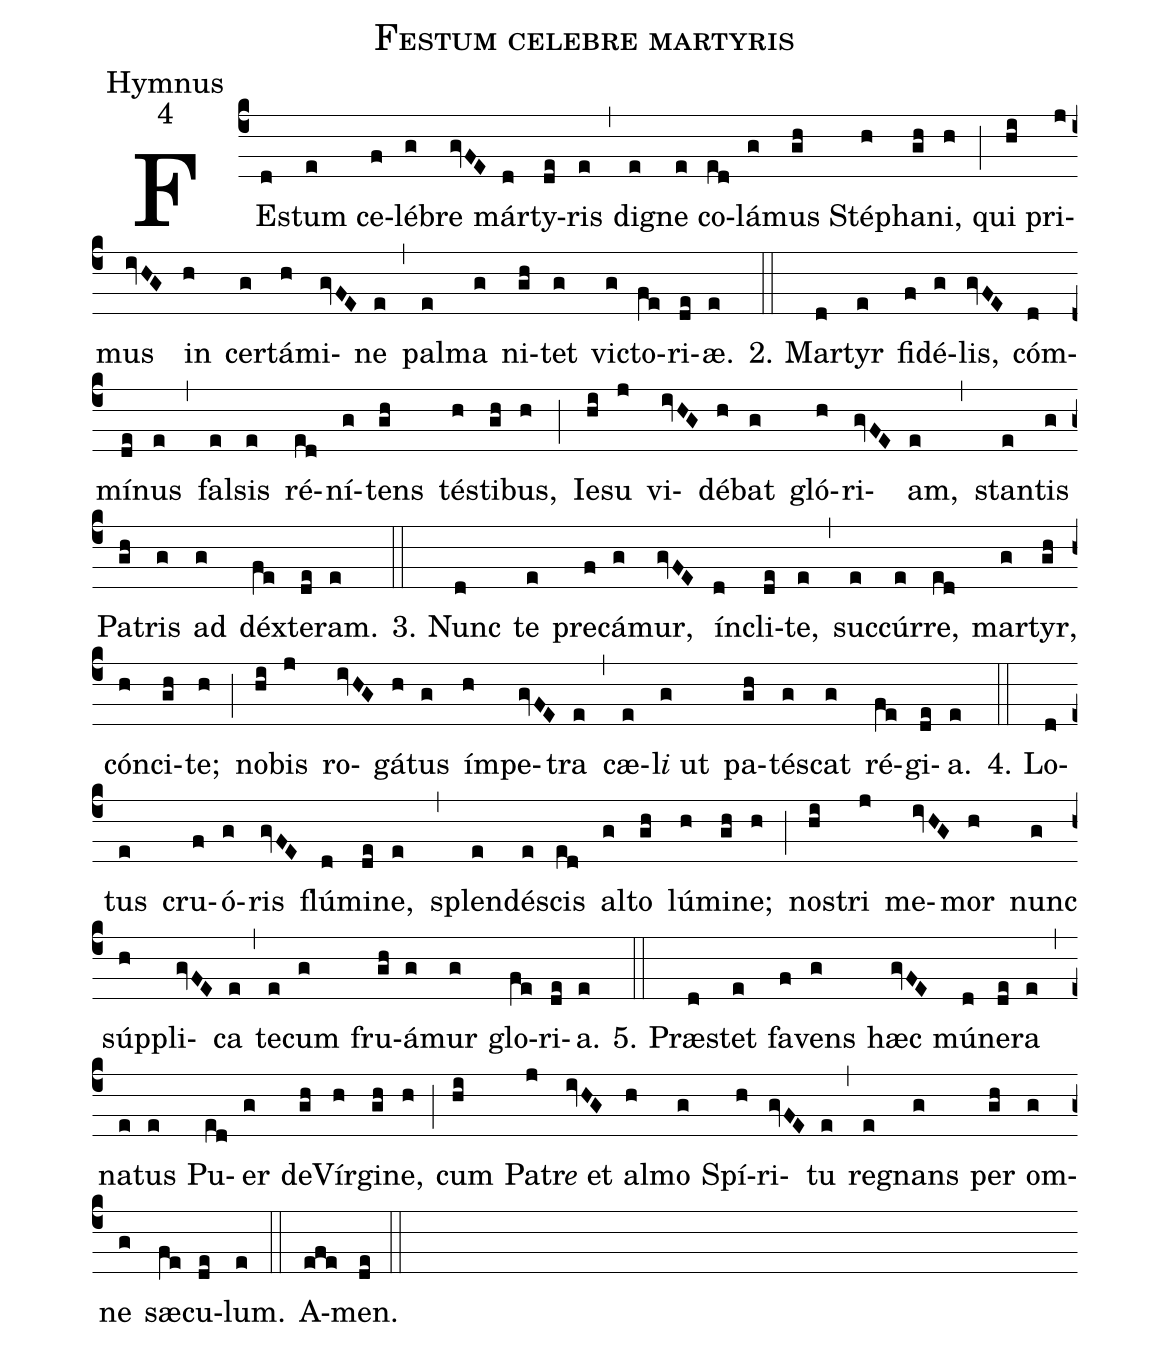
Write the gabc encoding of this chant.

name:Festum celebre martyris;
office-part:Hymnus;
mode:4;
%%
(c4) FEs(d)tum(e) ce(f)lé(g)bre(gvFE) már(d)ty(de)ris(e) (,) di(e)gne(e) co(ed)lá(g)mus(gh) Sté(h)pha(gh)ni,(h) (;) qui(hi) pri(j)mus(ivHG) in(h) cer(g)tá(h)mi(gvFE)ne(e) (,) pal(e)ma(g) ni(gh)tet(g) vic(g)to(fe)ri(de)æ.(e) (::)

2. Mar(d)tyr(e) fi(f)dé(g)lis,(gvFE) cóm(d)mí(de)nus(e) (,) fal(e)sis(e) ré(ed)ní(g)tens(gh) tés(h)ti(gh)bus,(h) (;) Ie(hi)su(j) vi(ivHG)dé(h)bat(g) gló(h)ri(gvFE)am,(e) (,) stan(e)tis(g) Pa(gh)tris(g) ad(g) déx(fe)te(de)ram.(e) (::)

3. Nunc(d) te(e) pre(f)cá(g)mur,(gvFE) ín(d)cli(de)te,(e) (,) suc(e)cúr(e)re,(ed) mar(g)tyr,(gh) cón(h)ci(gh)te;(h) (;) no(hi)bis(j) ro(ivHG)gá(h)tus(g) ím(h)pe(gvFE)tra(e) (,) cæ(e)l<i>i</i> ut(g) pa(gh)tés(g)cat(g) ré(fe)gi(de)a.(e) (::)

4. Lo(d)tus(e) cru(f)ó(g)ris(gvFE) flú(d)mi(de)ne,(e) (,) splen(e)dés(e)cis(ed) al(g)to(gh) lú(h)mi(gh)ne;(h) (;) nos(hi)tri(j) me(ivHG)mor(h) nunc(g) súp(h)pli(gvFE)ca(e) (,) te(e)cum(g) fru(gh)á(g)mur(g) glo(fe)ri(de)a.(e) (::)

5. Præ(d)stet(e) fa(f)vens(g) hæc(gvFE) mú(d)ne(de)ra(e) (,) na(e)tus(e) Pu(ed)er(g) de(gh)Vír(h)gi(gh)ne,(h) (;) cum(hi) Pa(j)tr<i>e</i> et(ivHG) al(h)mo(g) Spí(h)ri(gvFE)tu(e) (,) re(e)gnans(g) per(gh) om(g)ne(g) sæ(fe)cu(de)lum.(e) (::) A(efe)men.(de) (::)
